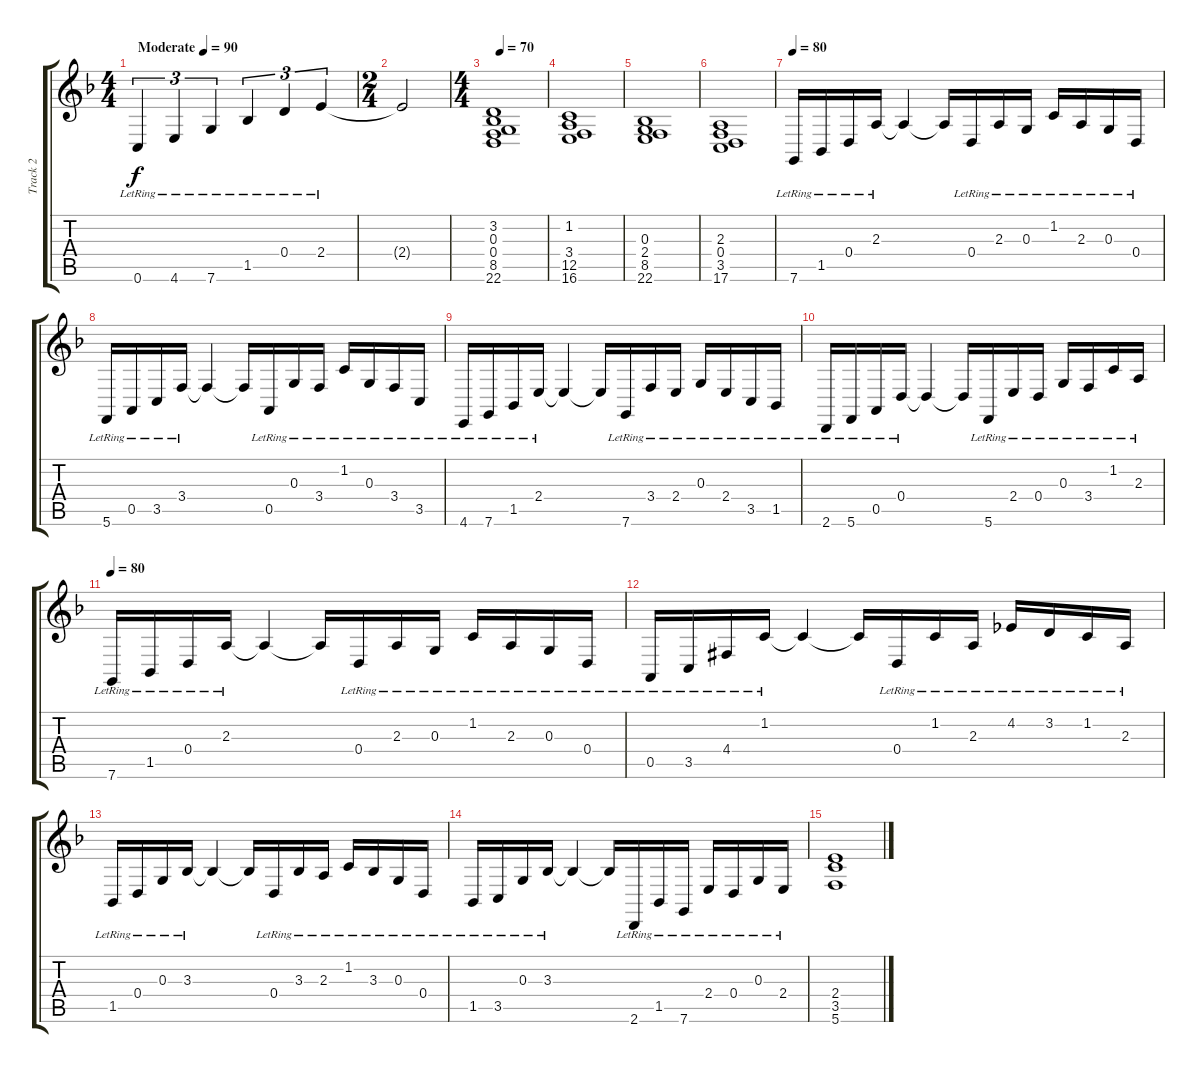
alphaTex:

\track ("Track 2" "Track 2") {instrument acousticgrandpiano}
\staff {score tabs}
\tuning (E4 B3 G3 D3 A2 C2) {hide}
\ts (4 4)
\tempo (90 "Moderate")
\clef g2
\ks f
0.6{lr}.4{tu (3 2) ot 8vb dy f instrument acousticgrandpiano} 4.6{lr}.4{tu (3 2) ot 8vb} 7.6{lr}.4{tu (3 2) ot 8vb} 1.5{lr}.4{tu (3 2) ot 8vb} 0.4{lr}.4{tu (3 2) ot 8vb} 2.4{lr}.4{tu (3 2) ot 8vb} |
\ts (2 4)
2.4{t}.2{ot 8vb} |
\ts (4 4)
\tempo 70
(3.2 0.3 0.4 8.5 22.6).1 |
(1.2 3.4 12.5 16.6).1 |
(0.3 2.4 8.5 22.6).1 |
(2.3 0.4 3.5 17.6).1 |
\tempo 80
7.6{lr}.16 1.5{lr}.16 0.4{lr}.16 2.3{lr}.16 2.3{t}.4 2.3{t}.16 0.4{lr}.16 2.3{lr}.16 0.3{lr}.16 1.2{lr}.16 2.3{lr}.16 0.3{lr}.16 0.4{lr}.16 |
5.6{lr}.16 0.5{lr}.16 3.5{lr}.16 3.4{lr}.16 3.4{t}.4 3.4{t}.16 0.5{lr}.16 0.3{lr}.16 3.4{lr}.16 1.2{lr}.16 0.3{lr}.16 3.4{lr}.16 3.5{lr}.16 |
4.6{lr}.16 7.6{lr}.16 1.5{lr}.16 2.4{lr}.16 2.4{t}.4 2.4{t}.16 7.6{lr}.16 3.4{lr}.16 2.4{lr}.16 0.3{lr}.16 2.4{lr}.16 3.5{lr}.16 1.5{lr}.16 |
2.6{lr}.16 5.6{lr}.16 0.5{lr}.16 0.4{lr}.16 0.4{t}.4 0.4{t}.16 5.6{lr}.16 2.4{lr}.16 0.4{lr}.16 0.3{lr}.16 3.4{lr}.16 1.2{lr}.16 2.3{lr}.16 |
\tempo 80
7.6{lr}.16 1.5{lr}.16 0.4{lr}.16 2.3{lr}.16 2.3{t}.4 2.3{t}.16 0.4{lr}.16 2.3{lr}.16 0.3{lr}.16 1.2{lr}.16 2.3{lr}.16 0.3{lr}.16 0.4{lr}.16 |
0.5{lr}.16 3.5{lr}.16 4.4{lr acc #}.16 1.2{lr}.16 1.2{t}.4 1.2{t}.16 0.4{lr}.16 1.2{lr}.16 2.3{lr}.16 4.2{lr}.16 3.2{lr}.16 1.2{lr}.16 2.3{lr}.16 |
1.5{lr}.16 0.4{lr}.16 0.3{lr}.16 3.3{lr}.16 3.3{t}.4 3.3{t}.16 0.4{lr}.16 3.3{lr}.16 2.3{lr}.16 1.2{lr}.16 3.3{lr}.16 0.3{lr}.16 0.4{lr}.16 |
1.5{lr}.16 3.5{lr}.16 0.3{lr}.16 3.3{lr}.16 3.3{t}.4 3.3{t}.16 2.6{lr}.16 1.5{lr}.16 7.6{lr}.16 2.4{lr}.16 0.4{lr}.16 0.3{lr}.16 2.4{lr}.16 |
(2.4 3.5 5.6).1{ot 8vb}
